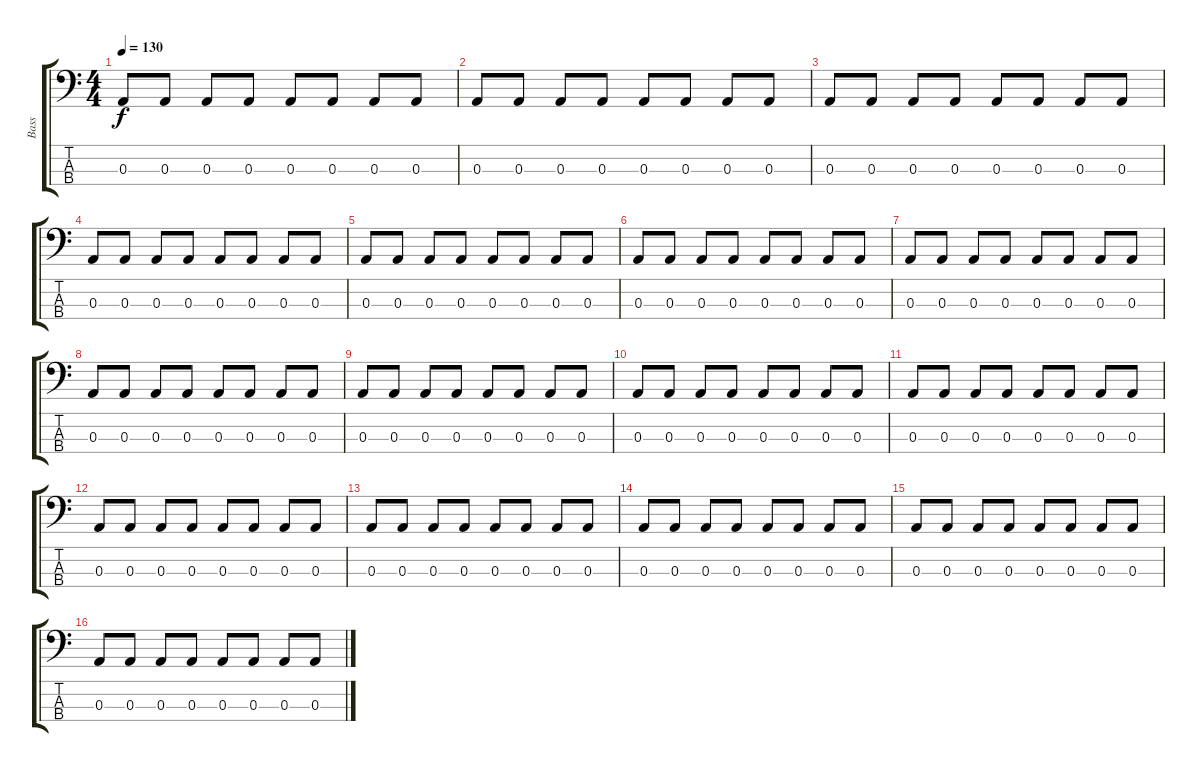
\track ("Bass" "Bass") {instrument slapbass1}
\staff {score tabs}
\tuning (G2 D2 A1 E1) {hide}
\ts (4 4)
\tempo 130
\clef f4
\ks c
0.3.8{dy f} 0.3.8 0.3.8 0.3.8 0.3.8 0.3.8 0.3.8 0.3.8 |
0.3.8 0.3.8 0.3.8 0.3.8 0.3.8 0.3.8 0.3.8 0.3.8 |
0.3.8 0.3.8 0.3.8 0.3.8 0.3.8 0.3.8 0.3.8 0.3.8 |
0.3.8 0.3.8 0.3.8 0.3.8 0.3.8 0.3.8 0.3.8 0.3.8 |
0.3.8 0.3.8 0.3.8 0.3.8 0.3.8 0.3.8 0.3.8 0.3.8 |
0.3.8 0.3.8 0.3.8 0.3.8 0.3.8 0.3.8 0.3.8 0.3.8 |
0.3.8 0.3.8 0.3.8 0.3.8 0.3.8 0.3.8 0.3.8 0.3.8 |
0.3.8 0.3.8 0.3.8 0.3.8 0.3.8 0.3.8 0.3.8 0.3.8 |
0.3.8 0.3.8 0.3.8 0.3.8 0.3.8 0.3.8 0.3.8 0.3.8 |
0.3.8 0.3.8 0.3.8 0.3.8 0.3.8 0.3.8 0.3.8 0.3.8 |
0.3.8 0.3.8 0.3.8 0.3.8 0.3.8 0.3.8 0.3.8 0.3.8 |
0.3.8 0.3.8 0.3.8 0.3.8 0.3.8 0.3.8 0.3.8 0.3.8 |
0.3.8 0.3.8 0.3.8 0.3.8 0.3.8 0.3.8 0.3.8 0.3.8 |
0.3.8 0.3.8 0.3.8 0.3.8 0.3.8 0.3.8 0.3.8 0.3.8 |
0.3.8 0.3.8 0.3.8 0.3.8 0.3.8 0.3.8 0.3.8 0.3.8 |
0.3.8 0.3.8 0.3.8 0.3.8 0.3.8 0.3.8 0.3.8 0.3.8
